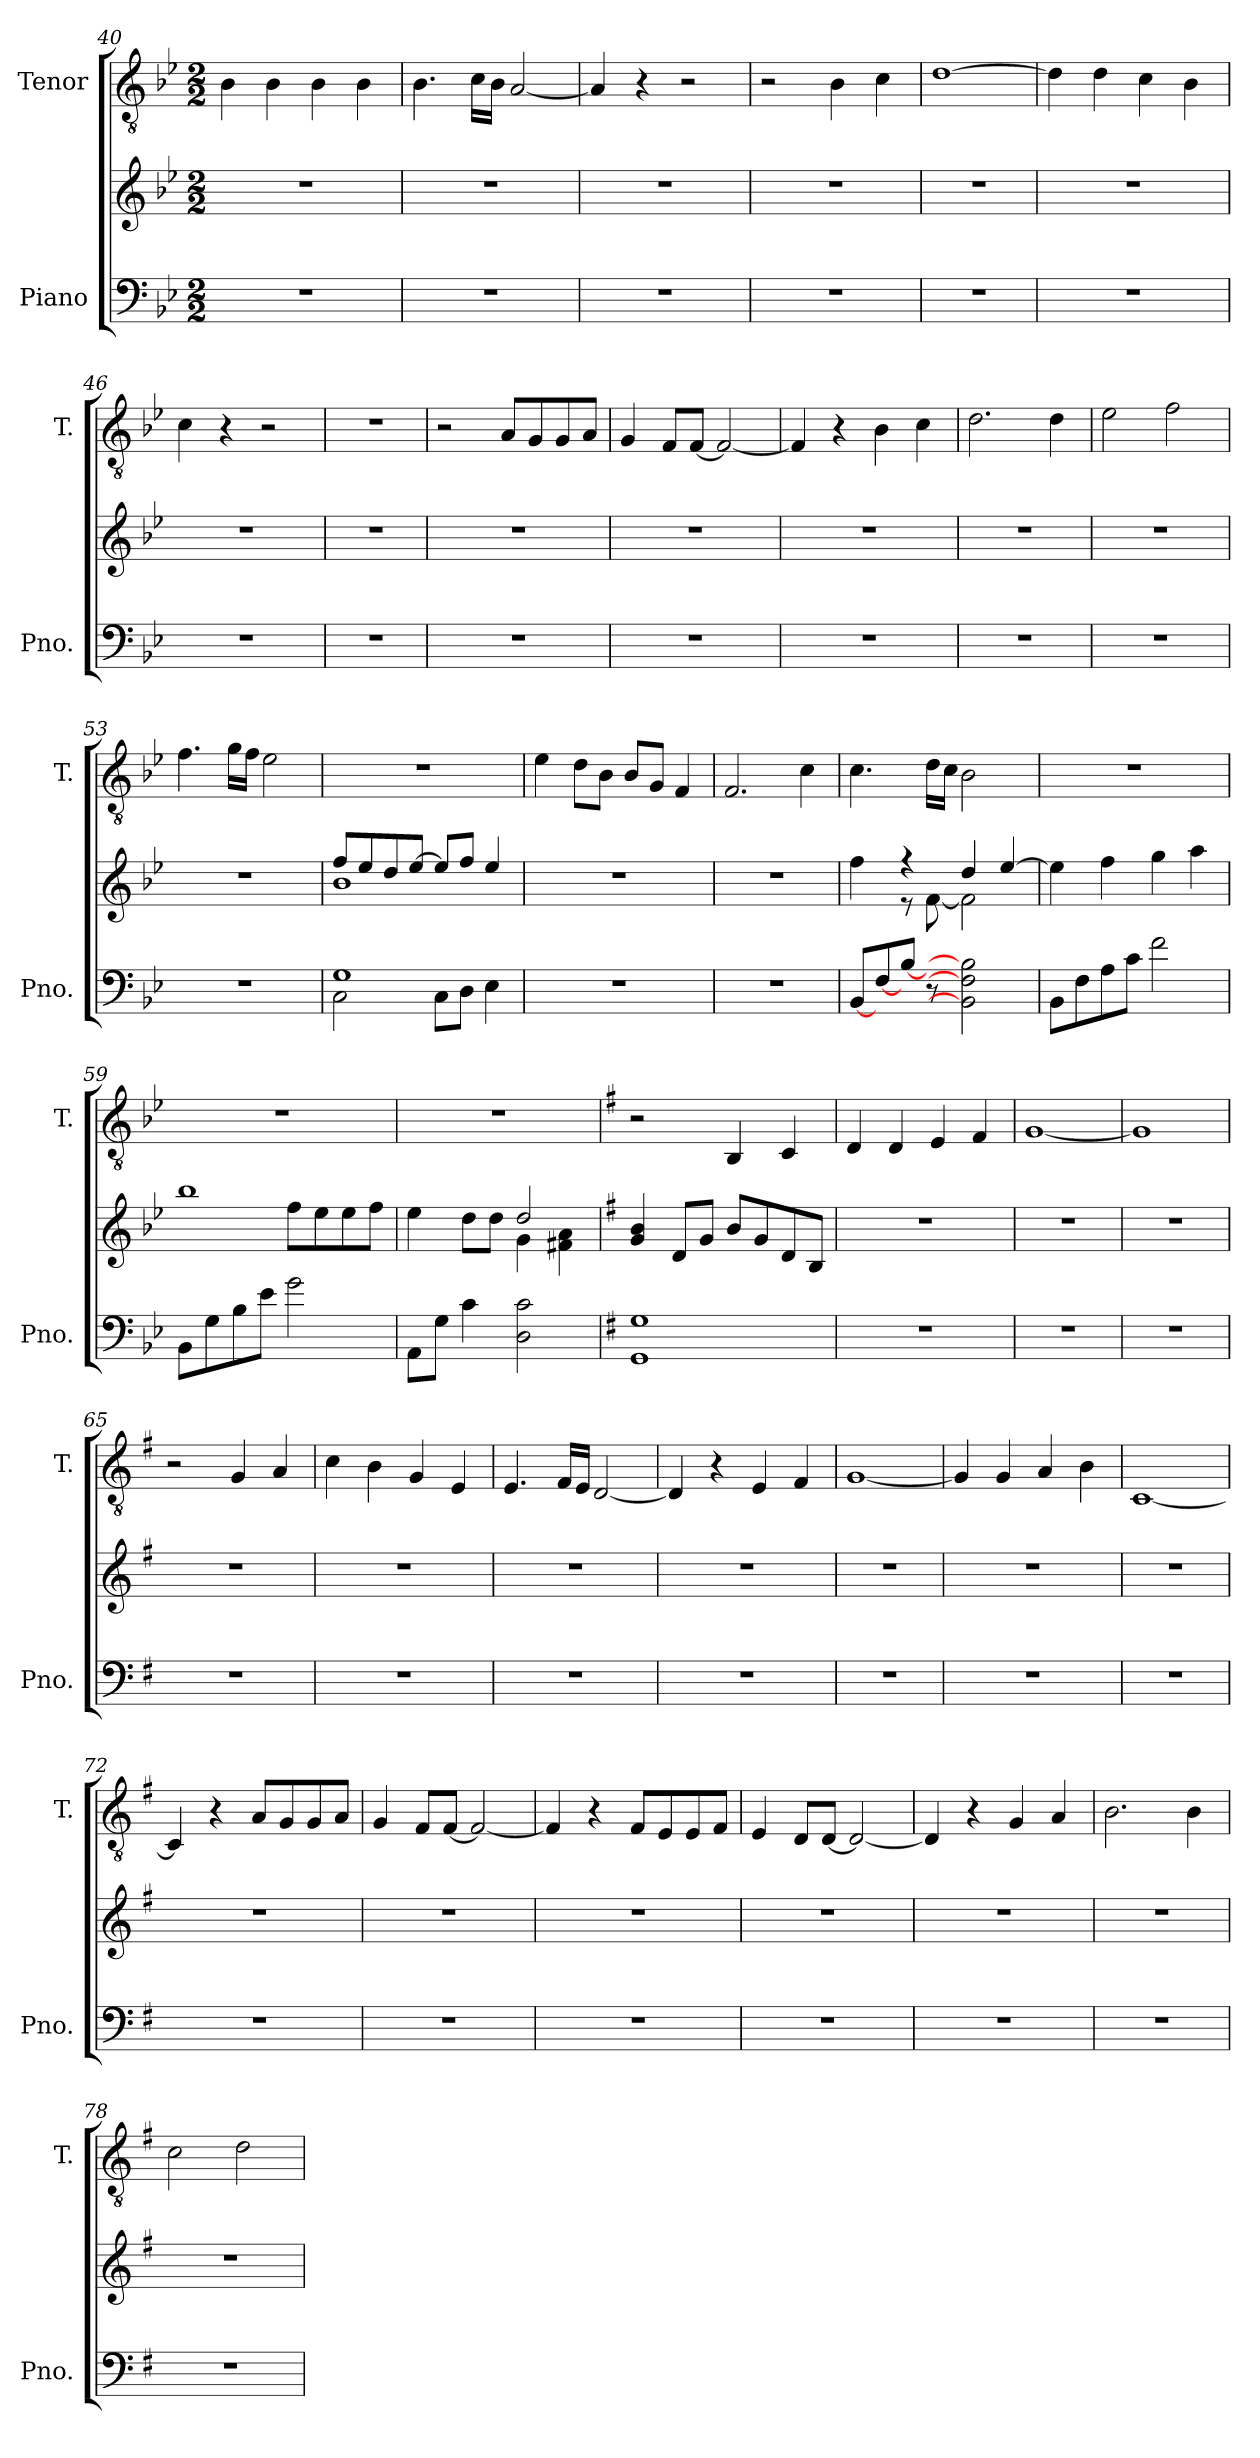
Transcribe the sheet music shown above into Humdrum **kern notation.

**kern	**kern	**kern
*part2	*part2	*part1
*staff3	*staff2	*staff1
*I"Piano	*	*I"Tenor
*I'Pno.	*	*I'T.
*clefF4	*clefG2	*clefGv2
*k[b-e-]	*k[b-e-]	*k[b-e-]
*M2/2	*M2/2	*M2/2
=40	=40	=40
1r	1r	4B-\
.	.	4B-\
.	.	4B-\
.	.	4B-\
=41	=41	=41
1r	1r	4.B-\
.	.	16c\LL
.	.	16B-\JJ
.	.	[2A/
=42	=42	=42
1r	1r	4A/]
.	.	4r
.	.	2r
=43	=43	=43
1r	1r	2r
.	.	4B-\
.	.	4c\
=44	=44	=44
1r	1r	[1d
=45	=45	=45
1r	1r	4d\]
.	.	4d\
.	.	4c\
.	.	4B-\
=46	=46	=46
1r	1r	4c\
.	.	4r
.	.	2r
=47	=47	=47
1r	1r	1r
=48	=48	=48
1r	1r	2r
.	.	8A/L
.	.	8G/
.	.	8G/
.	.	8A/J
!!LO:LB:g=z
=49	=49	=49
1r	1r	4G/
.	.	8F/L
.	.	[8F/J
.	.	2F/_
=50	=50	=50
1r	1r	4F/]
.	.	4r
.	.	4B-\
.	.	4c\
=51	=51	=51
1r	1r	2.d\
.	.	4d\
=52	=52	=52
1r	1r	2e-\
.	.	2f\
=53	=53	=53
1r	1r	4.f\
.	.	16g\LL
.	.	16f\JJ
.	.	2e-\
=54	=54	=54
*^	*^	*
1G	2C\	8ff/L	1b-	1r
.	.	8ee-/	.	.
.	.	8dd/	.	.
.	.	[8ee-/J	.	.
.	8C\L	8ee-/L]	.	.
.	8D\J	8ff/J	.	.
.	4E-\	4ee-/	.	.
*v	*v	*	*	*
*	*v	*v	*
=55	=55	=55
1r	1r	4e-\
.	.	8d\L
.	.	8B-\J
.	.	8B-/L
.	.	8G/J
.	.	4F/
=56	=56	=56
1r	1r	2.F/
.	.	4c\
!!LO:LB:g=z
=57	=57	=57
*	*^	*
[8BB-/L	4ff\	4ryy	4.c\
[8F/	.	.	.
[8B-/J	4r	8r	.
8r	.	[8f\	16d\LL
.	.	.	16c\JJ
2BB-\] 2F\] 2B-\]	4dd/	2f\]	2B-\
.	[4ee-/	.	.
*	*v	*v	*
=58	=58	=58
8BB-\L	4ee-\]	1r
8F\	.	.
8A\	4ff\	.
8c\J	.	.
2f\	4gg\	.
.	4aa\	.
=59	=59	=59
*	*^	*
8BB-\L	1bb-	2ryy	1r
8G\	.	.	.
8B-\	.	.	.
8e-\J	.	.	.
2g\	.	8ff\L	.
.	.	8ee-\	.
.	.	8ee-\	.
.	.	8ff\J	.
=60	=60	=60	=60
8AA\L	4ee-\	2ryy	1r
8G\J	.	.	.
4c\	8dd\L	.	.
.	8dd\J	.	.
2D\ 2c\	2dd/	4g\	.
.	.	4f#X\ 4a\	.
*	*v	*v	*
=61	=61	=61
*k[f#]	*k[f#]	*k[f#]
1GG 1G	4g/ 4b/	2r
.	8d/L	.
.	8g/J	.
.	8b/L	4BB/
.	8g/	.
.	8d/	4C/
.	8B/J	.
=62	=62	=62
1r	1r	4D/
.	.	4D/
.	.	4E/
.	.	4F#/
!!LO:LB:g=z
=63	=63	=63
1r	1r	[1G
=64	=64	=64
1r	1r	1G]
=65	=65	=65
1r	1r	2r
.	.	4G/
.	.	4A/
=66	=66	=66
1r	1r	4c\
.	.	4B\
.	.	4G/
.	.	4E/
=67	=67	=67
1r	1r	4.E/
.	.	16F#/LL
.	.	16E/JJ
.	.	[2D/
=68	=68	=68
1r	1r	4D/]
.	.	4r
.	.	4E/
.	.	4F#/
=69	=69	=69
1r	1r	[1G
=70	=70	=70
1r	1r	4G/]
.	.	4G/
.	.	4A/
.	.	4B\
=71	=71	=71
1r	1r	[1C
=72	=72	=72
1r	1r	4C/]
.	.	4r
.	.	8A/L
.	.	8G/
.	.	8G/
.	.	8A/J
=73	=73	=73
1r	1r	4G/
.	.	8F#/L
.	.	[8F#/J
.	.	2F#/_
!!LO:PB:g=z
=74	=74	=74
1r	1r	4F#/]
.	.	4r
.	.	8F#/L
.	.	8E/
.	.	8E/
.	.	8F#/J
=75	=75	=75
1r	1r	4E/
.	.	8D/L
.	.	[8D/J
.	.	2D/_
=76	=76	=76
1r	1r	4D/]
.	.	4r
.	.	4G/
.	.	4A/
=77	=77	=77
1r	1r	2.B\
.	.	4B\
=78	=78	=78
1r	1r	2c\
.	.	2d\
=	=	=
*-	*-	*-
